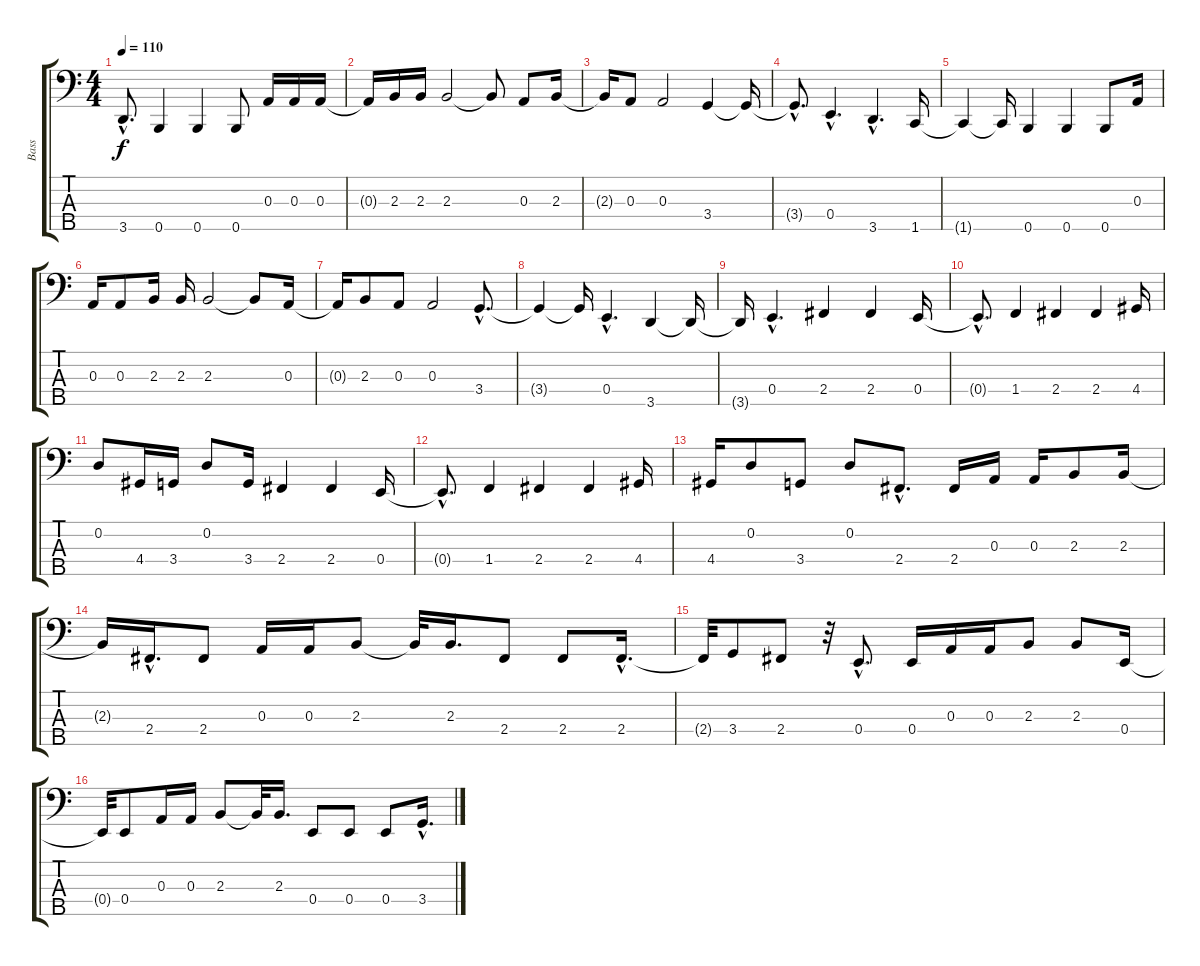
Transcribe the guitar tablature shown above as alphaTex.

\track ("Bass" "Bass") {instrument electricbassfinger}
\staff {score tabs}
\tuning (G2 D2 A1 E1 B0) {hide}
\ts (4 4)
\tempo 110
\clef f4
\ks c
3.5{hac t}.8{d dy f} 0.5.4 0.5.4 0.5.8 0.3.16 0.3.16 0.3.16 |
0.3{t}.16 2.3.16 2.3.16 2.3.2 2.3{t}.8 0.3.8 2.3.16 |
2.3{t}.16 0.3.8 0.3.2 3.4.4 3.4{t}.16 |
3.4{hac t}.8{d} 0.4{hac}.4{d} 3.5{hac}.4{d} 1.5.16 |
1.5{t}.4 1.5{t}.16 0.5.4 0.5.4 0.5.8 0.3.16 |
0.3.16 0.3.8 2.3.16 2.3.16 2.3.2 2.3{t}.8 0.3.16 |
0.3{t}.16 2.3.8 0.3.8 0.3.2 3.4{hac}.8{d} |
3.4{t}.4 3.4{t}.16 0.4{hac}.4{d} 3.5.4 3.5{t}.16 |
3.5{t}.16 0.4{hac}.4{d} 2.4.4 2.4.4 0.4.16 |
0.4{hac t}.8{d} 1.4.4 2.4.4 2.4.4 4.4.16 |
0.2.8 4.4.16 3.4.16 0.2.8 3.4.16 2.4.4 2.4.4 0.4.16 |
0.4{hac t}.8{d} 1.4.4 2.4.4 2.4.4 4.4.16 |
4.4.16 0.2.8 3.4.8 0.2.8 2.4{hac}.8{d} 2.4.16 0.3.16 0.3.16 2.3.8 2.3.16 |
2.3{t}.16 2.4{hac}.16{d} 2.4.8 0.3.16 0.3.16 2.3.8 2.3{t}.32 2.3.16{d} 2.4.8 2.4.8 2.4{hac}.16{d} |
2.4{t}.32 3.4.8 2.4.8 r.32 0.4{hac}.8{d} 0.4.16 0.3.16 0.3.16 2.3.8 2.3.8 0.4.16 |
0.4{t}.32 0.4.8 0.3.16 0.3.16 2.3.8 2.3{t}.32 2.3.16{d} 0.4.8 0.4.8 0.4.8 3.4{hac}.16{d}
